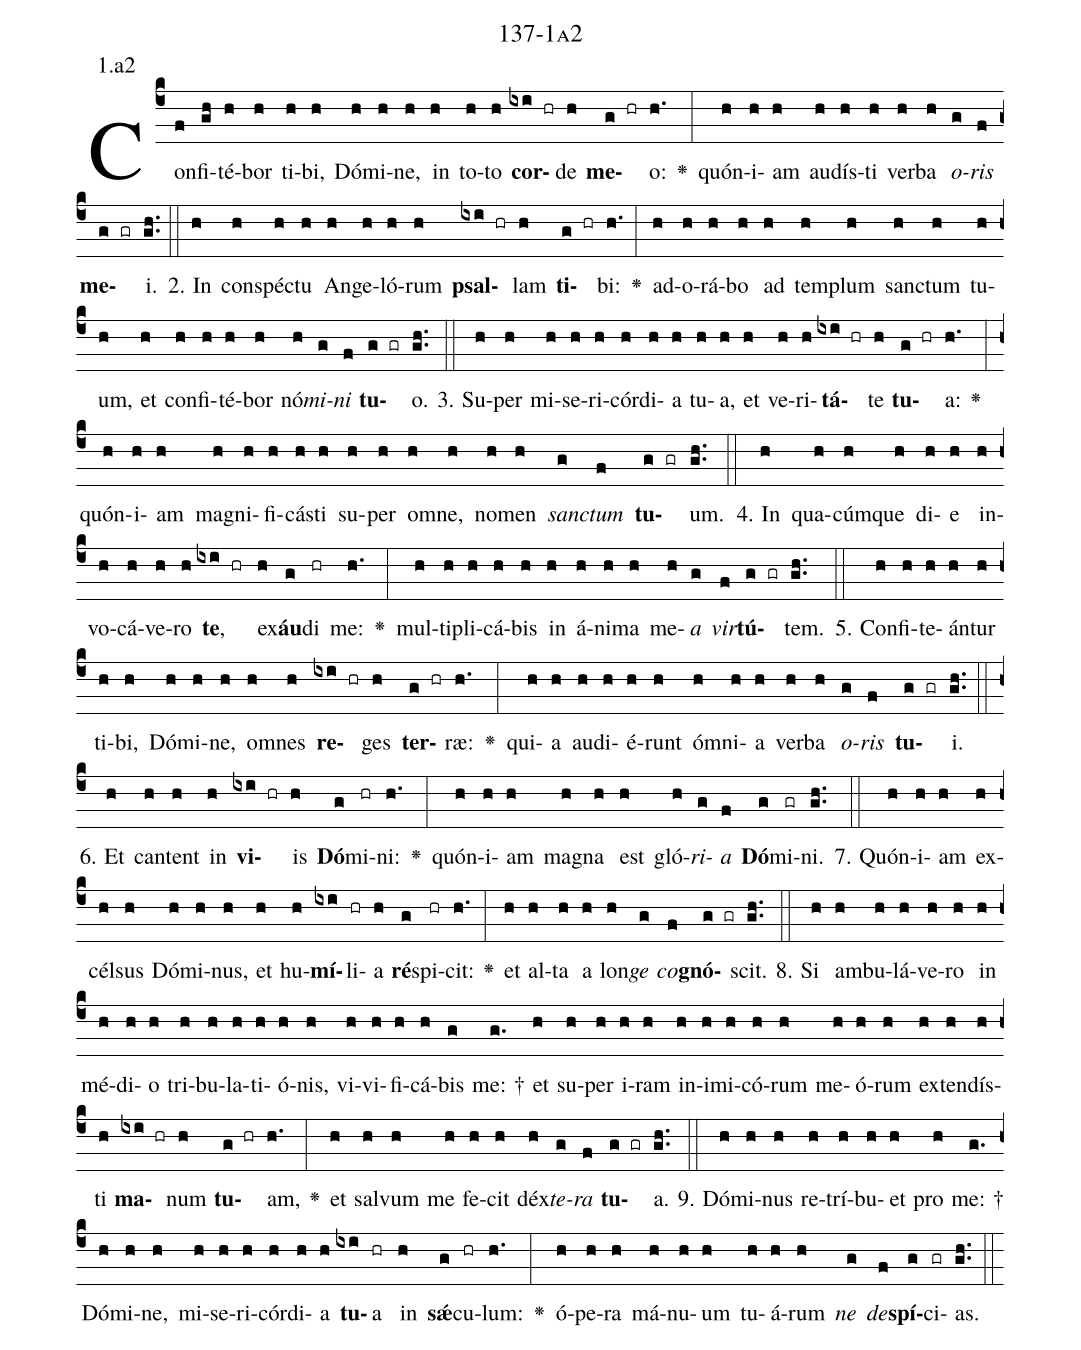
name: 137-1a2;
annotation: 1.a2;
%%
(c4)Con(f)fi(gh)té(h)bor(h) ti(h)bi,(h) Dó(h)mi(h)ne,(h) in(h) to(h)to(h) <b>cor</b>(ixi hr)de(h) <b>me</b>(g hr)o:(h.) <v>\greheightstar</v>(:) quón(h)i(h)am(h) au(h)dís(h)ti(h) ver(h)ba(h) <i>o</i>(g)<i>ris</i>(f) <b>me</b>(g gr)i.(gh..) (::)
2. In(h) con(h)spéc(h)tu(h) An(h)ge(h)ló(h)rum(h) <b>psal</b>(ixi hr)lam(h) <b>ti</b>(g hr)bi:(h.) <v>\greheightstar</v>(:) ad(h)o(h)rá(h)bo(h) ad(h) tem(h)plum(h) sanc(h)tum(h) tu(h)um,(h) et(h) con(h)fi(h)té(h)bor(h) nó(h)<i>mi</i>(g)<i>ni</i>(f) <b>tu</b>(g gr)o.(gh..) (::)
3. Su(h)per(h) mi(h)se(h)ri(h)cór(h)di(h)a(h) tu(h)a,(h) et(h) ve(h)ri(h)<b>tá</b>(ixi hr)te(h) <b>tu</b>(g hr)a:(h.) <v>\greheightstar</v>(:) quón(h)i(h)am(h) ma(h)gni(h)fi(h)cás(h)ti(h) su(h)per(h) om(h)ne,(h) no(h)men(h) <i>sanc</i>(g)<i>tum</i>(f) <b>tu</b>(g gr)um.(gh..) (::)
4. In(h) qua(h)cúm(h)que(h) di(h)e(h) in(h)vo(h)cá(h)ve(h)ro(h) <b>te</b>,(ixi hr) ex(h)<b>áu</b>(g)di(hr) me:(h.) <v>\greheightstar</v>(:) mul(h)ti(h)pli(h)cá(h)bis(h) in(h) á(h)ni(h)ma(h) me(h)<i>a</i>(g) <i>vir</i>(f)<b>tú</b>(g gr)tem.(gh..) (::)
5. Con(h)fi(h)te(h)án(h)tur(h) ti(h)bi,(h) Dó(h)mi(h)ne,(h) om(h)nes(h) <b>re</b>(ixi hr)ges(h) <b>ter</b>(g hr)ræ:(h.) <v>\greheightstar</v>(:) qui(h)a(h) au(h)di(h)é(h)runt(h) óm(h)ni(h)a(h) ver(h)ba(h) <i>o</i>(g)<i>ris</i>(f) <b>tu</b>(g gr)i.(gh..) (::)
6. Et(h) can(h)tent(h) in(h) <b>vi</b>(ixi hr)is(h) <b>Dó</b>(g)mi(hr)ni:(h.) <v>\greheightstar</v>(:) quón(h)i(h)am(h) ma(h)gna(h) est(h) gló(h)<i>ri</i>(g)<i>a</i>(f) <b>Dó</b>(g)mi(gr)ni.(gh..) (::)
7. Quón(h)i(h)am(h) ex(h)cél(h)sus(h) Dó(h)mi(h)nus,(h) et(h) hu(h)<b>mí</b>(ixi)li(hr)a(h) <b>ré</b>(g)spi(hr)cit:(h.) <v>\greheightstar</v>(:) et(h) al(h)ta(h) a(h) lon(h)<i>ge</i>(g) <i>co</i>(f)<b>gnó</b>(g gr)scit.(gh..) (::)
8. Si(h) am(h)bu(h)lá(h)ve(h)ro(h) in(h) mé(h)di(h)o(h) tri(h)bu(h)la(h)ti(h)ó(h)nis,(h) vi(h)vi(h)fi(h)cá(h)bis(g) me: †(g.) et(h) su(h)per(h) i(h)ram(h) in(h)i(h)mi(h)có(h)rum(h) me(h)ó(h)rum(h) ex(h)ten(h)dís(h)ti(h) <b>ma</b>(ixi hr)num(h) <b>tu</b>(g hr)am,(h.) <v>\greheightstar</v>(:) et(h) sal(h)vum(h) me(h) fe(h)cit(h) déx(h)<i>te</i>(g)<i>ra</i>(f) <b>tu</b>(g gr)a.(gh..) (::)
9. Dó(h)mi(h)nus(h) re(h)trí(h)bu(h)et(h) pro(h) me: †(g.) Dó(h)mi(h)ne,(h) mi(h)se(h)ri(h)cór(h)di(h)a(h) <b>tu</b>(ixi)a(hr) in(h) <b>sǽ</b>(g)cu(hr)lum:(h.) <v>\greheightstar</v>(:) ó(h)pe(h)ra(h) má(h)nu(h)um(h) tu(h)á(h)rum(h) <i>ne</i>(g) <i>de</i>(f)<b>spí</b>(g)ci(gr)as.(gh..) (::)
